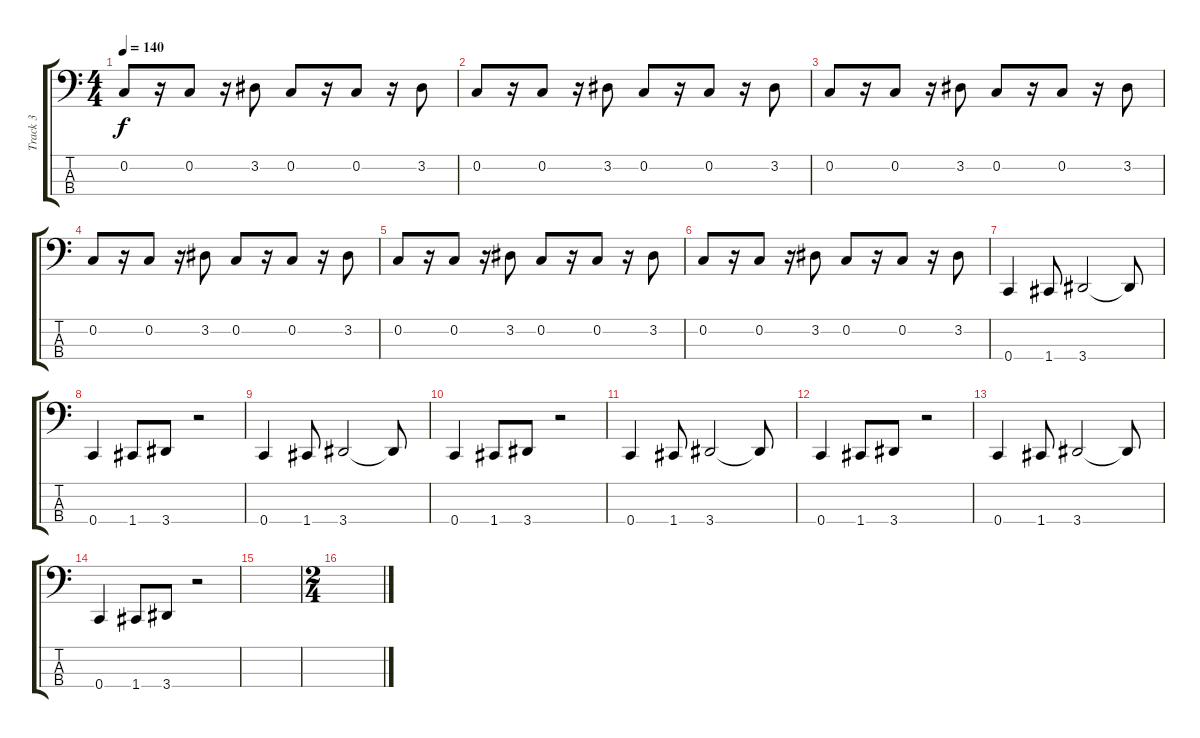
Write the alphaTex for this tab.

\track ("Track 3" "Track 3") {instrument electricbassfinger}
\staff {score tabs}
\tuning (F2 C2 G1 C1) {hide}
\ts (4 4)
\tempo 140
\clef f4
\ks c
0.2.8{dy f} r.16 0.2.8 r.16 3.2.8 0.2.8 r.16 0.2.8 r.16 3.2.8 |
0.2.8 r.16 0.2.8 r.16 3.2.8 0.2.8 r.16 0.2.8 r.16 3.2.8 |
0.2.8 r.16 0.2.8 r.16 3.2.8 0.2.8 r.16 0.2.8 r.16 3.2.8 |
0.2.8 r.16 0.2.8 r.16 3.2.8 0.2.8 r.16 0.2.8 r.16 3.2.8 |
0.2.8 r.16 0.2.8 r.16 3.2.8 0.2.8 r.16 0.2.8 r.16 3.2.8 |
0.2.8 r.16 0.2.8 r.16 3.2.8 0.2.8 r.16 0.2.8 r.16 3.2.8 |
0.4.4 1.4.8 3.4.2 3.4{t}.8 |
0.4.4 1.4.8 3.4.8 r.2 |
0.4.4 1.4.8 3.4.2 3.4{t}.8 |
0.4.4 1.4.8 3.4.8 r.2 |
0.4.4 1.4.8 3.4.2 3.4{t}.8 |
0.4.4 1.4.8 3.4.8 r.2 |
0.4.4 1.4.8 3.4.2 3.4{t}.8 |
0.4.4 1.4.8 3.4.8 r.2 |
|
\ts (2 4)
